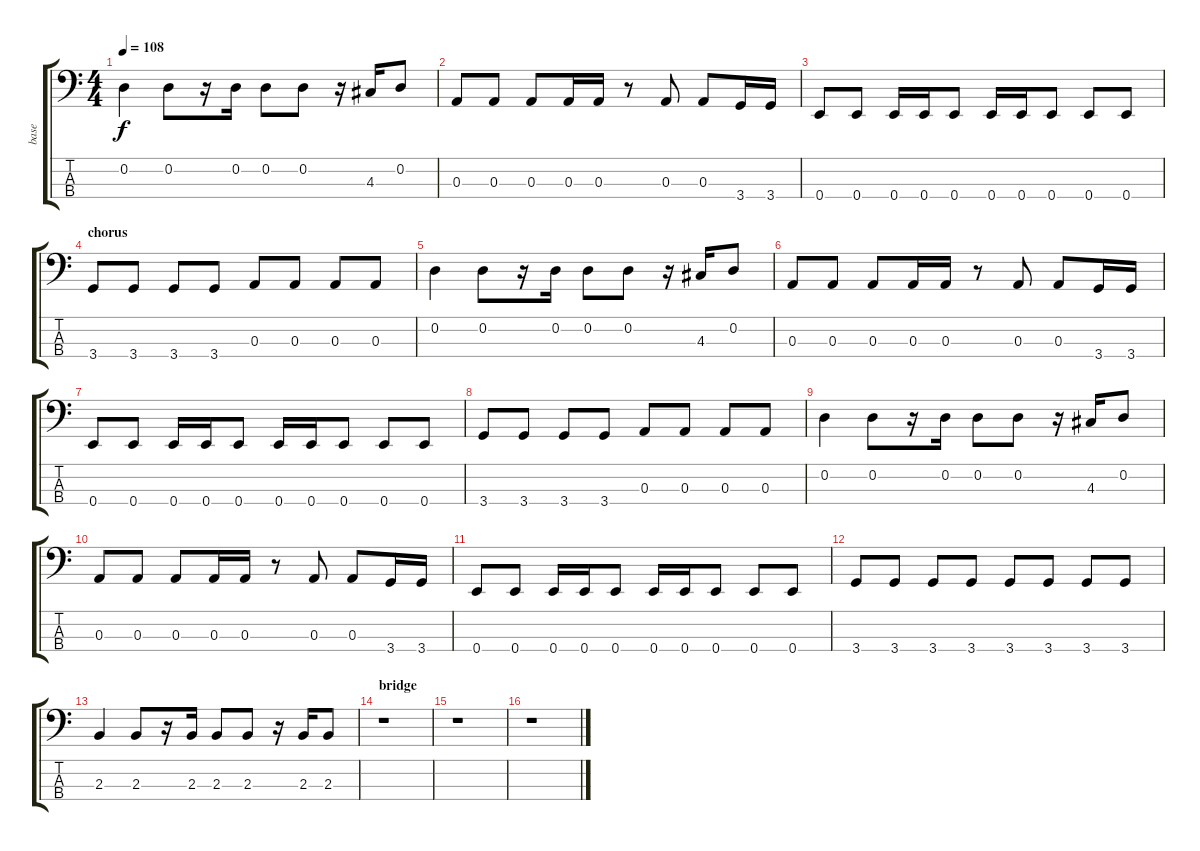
\track ("base" "base") {instrument electricbasspick}
\staff {score tabs}
\tuning (G2 D2 A1 E1) {hide}
\ts (4 4)
\tempo 108
\clef f4
\ks c
0.2.4{dy f} 0.2.8 r.16 0.2.16 0.2.8 0.2.8 r.16 4.3.16 0.2.8 |
0.3.8 0.3.8 0.3.8 0.3.16 0.3.16 r.8 0.3.8 0.3.8 3.4.16 3.4.16 |
0.4.8 0.4.8 0.4.16 0.4.16 0.4.8 0.4.16 0.4.16 0.4.8 0.4.8 0.4.8 |
\section ("" "chorus")
3.4.8 3.4.8 3.4.8 3.4.8 0.3.8 0.3.8 0.3.8 0.3.8 |
0.2.4 0.2.8 r.16 0.2.16 0.2.8 0.2.8 r.16 4.3.16 0.2.8 |
0.3.8 0.3.8 0.3.8 0.3.16 0.3.16 r.8 0.3.8 0.3.8 3.4.16 3.4.16 |
0.4.8 0.4.8 0.4.16 0.4.16 0.4.8 0.4.16 0.4.16 0.4.8 0.4.8 0.4.8 |
3.4.8 3.4.8 3.4.8 3.4.8 0.3.8 0.3.8 0.3.8 0.3.8 |
0.2.4 0.2.8 r.16 0.2.16 0.2.8 0.2.8 r.16 4.3.16 0.2.8 |
0.3.8 0.3.8 0.3.8 0.3.16 0.3.16 r.8 0.3.8 0.3.8 3.4.16 3.4.16 |
0.4.8 0.4.8 0.4.16 0.4.16 0.4.8 0.4.16 0.4.16 0.4.8 0.4.8 0.4.8 |
3.4.8 3.4.8 3.4.8 3.4.8 3.4.8 3.4.8 3.4.8 3.4.8 |
2.3.4 2.3.8 r.16 2.3.16 2.3.8 2.3.8 r.16 2.3.16 2.3.8 |
\section ("" "bridge")
r.1 |
r.1 |
r.1
